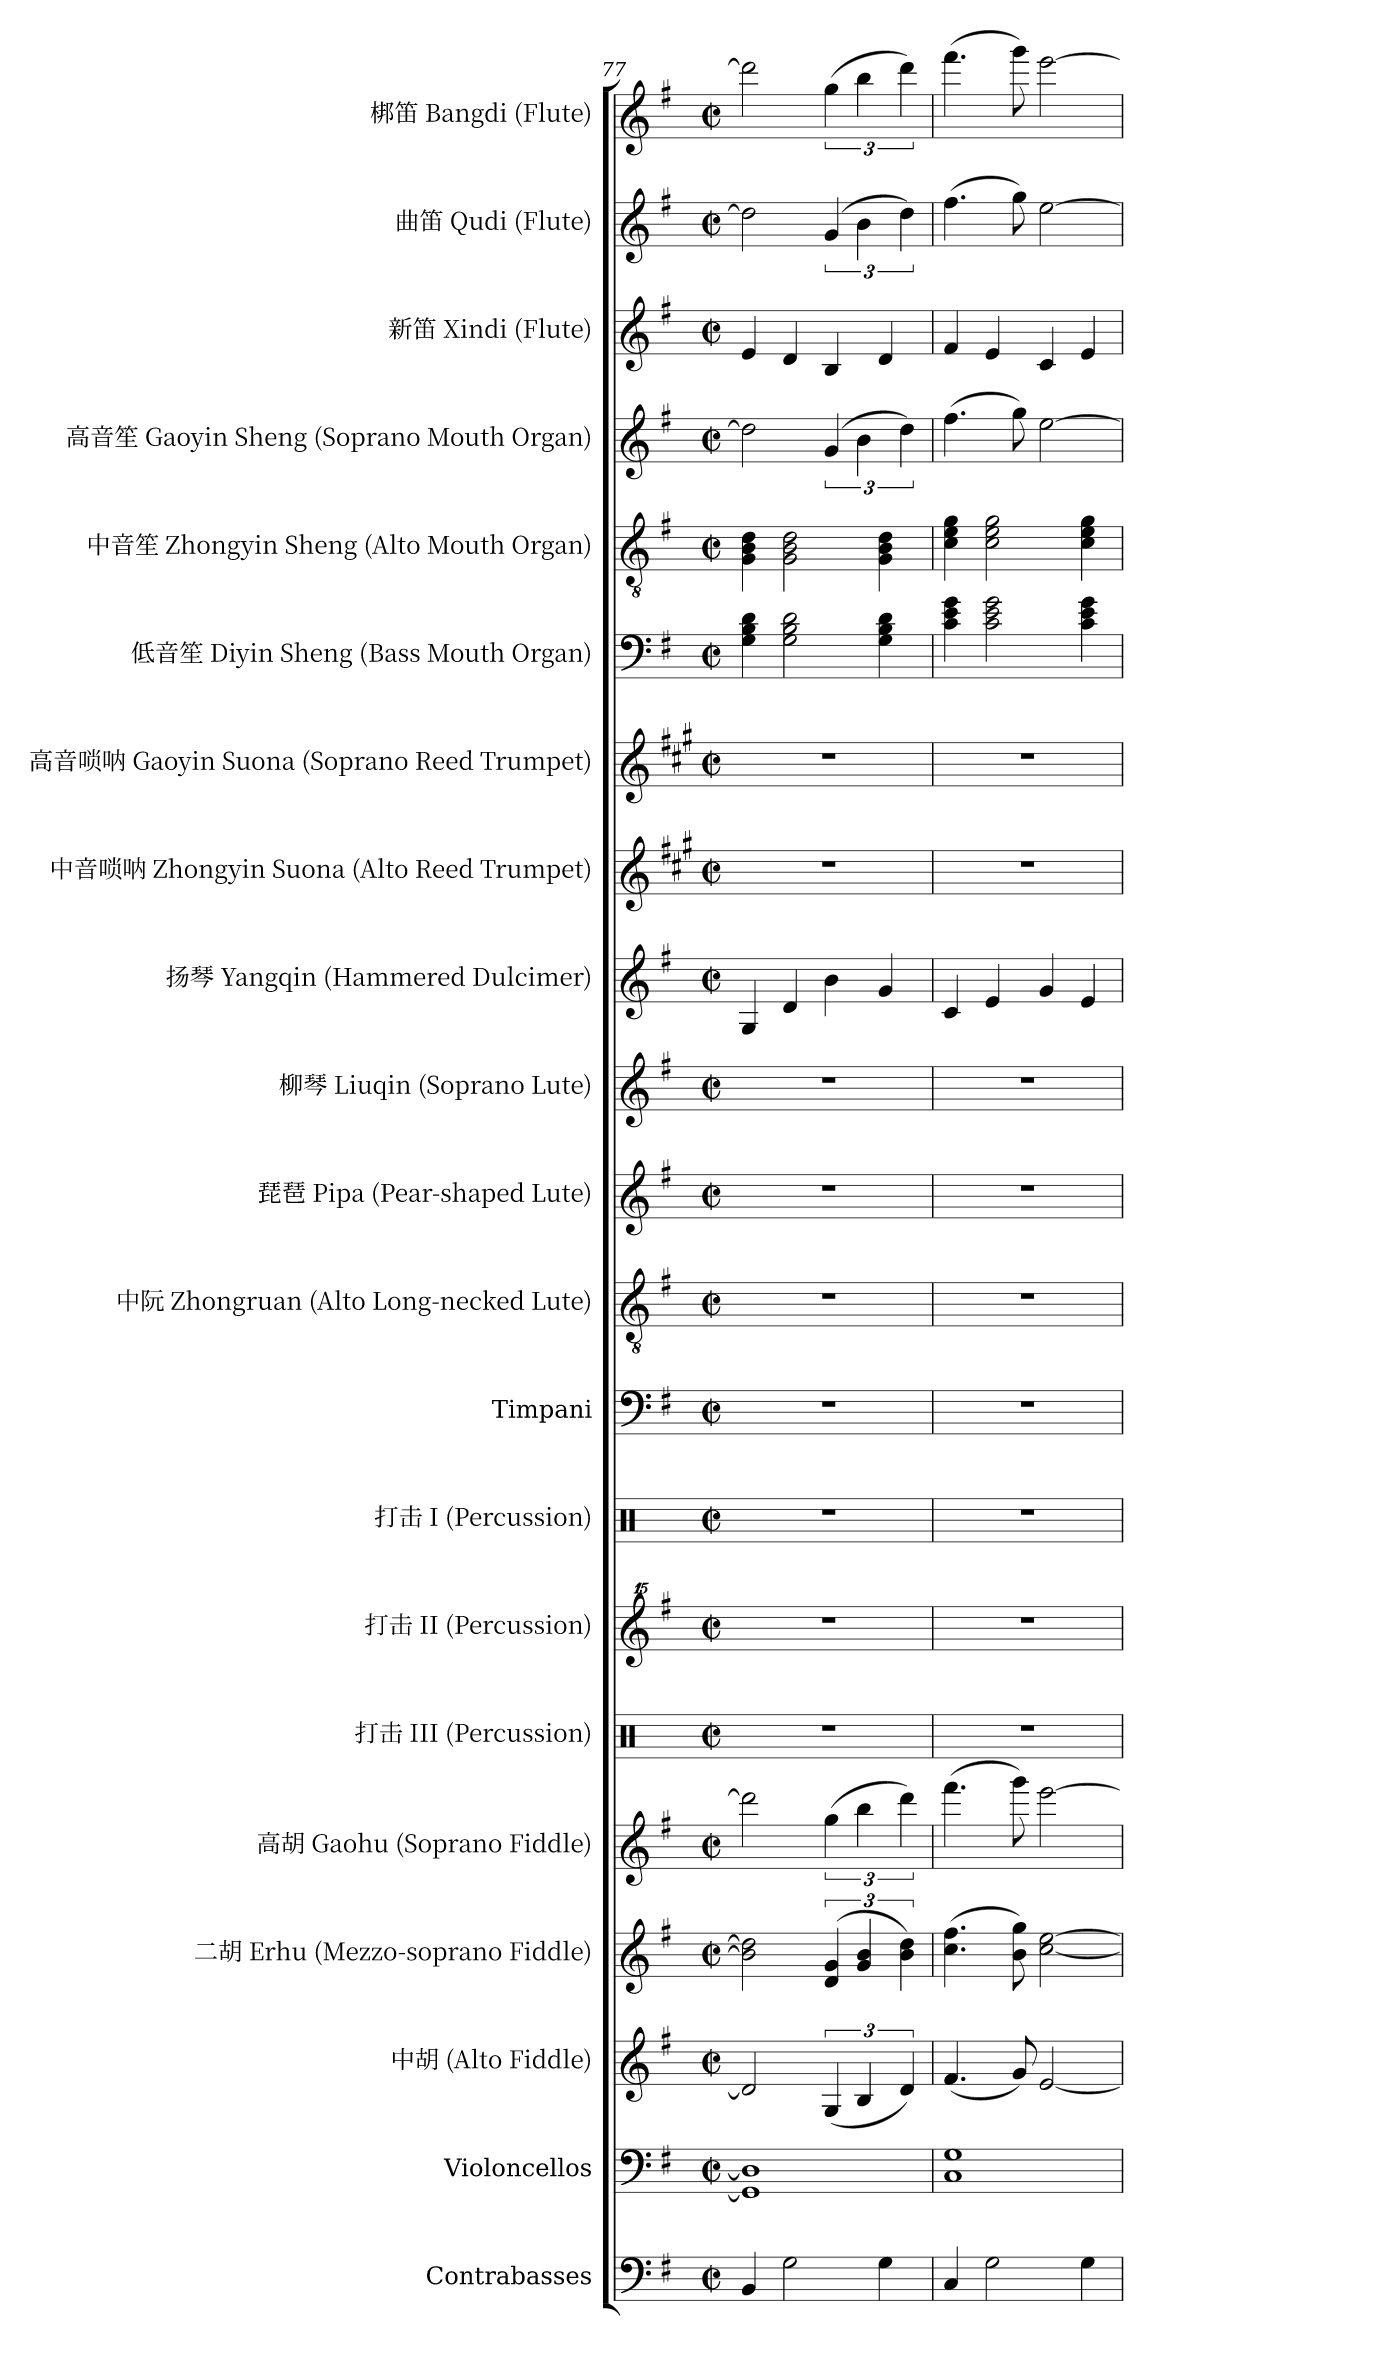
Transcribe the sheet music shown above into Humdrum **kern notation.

**kern	**kern	**kern	**kern	**kern	**kern	**kern	**kern	**kern	**kern	**kern	**kern	**kern	**kern	**kern	**kern	**kern	**kern	**kern	**kern	**kern
*part21	*part20	*part19	*part18	*part17	*part16	*part15	*part14	*part13	*part12	*part11	*part10	*part9	*part8	*part7	*part6	*part5	*part4	*part3	*part2	*part1
*staff21	*staff20	*staff19	*staff18	*staff17	*staff16	*staff15	*staff14	*staff13	*staff12	*staff11	*staff10	*staff9	*staff8	*staff7	*staff6	*staff5	*staff4	*staff3	*staff2	*staff1
*I"Contrabasses	*I"Violoncellos	*I"中胡 (Alto Fiddle)	*I"二胡 Erhu (Mezzo-soprano Fiddle)	*I"高胡 Gaohu (Soprano Fiddle)	*I"打击 III (Percussion)	*I"打击 II (Percussion)	*I"打击 I (Percussion)	*I"Timpani	*I"中阮 Zhongruan (Alto Long-necked Lute)	*I"琵琶 Pipa (Pear-shaped Lute)	*I"柳琴 Liuqin (Soprano Lute)	*I"扬琴 Yangqin  (Hammered Dulcimer)	*I"中音唢呐 Zhongyin Suona (Alto Reed Trumpet)	*I"高音唢呐 Gaoyin Suona (Soprano Reed Trumpet)	*I"低音笙 Diyin Sheng (Bass Mouth Organ)	*I"中音笙 Zhongyin Sheng (Alto Mouth Organ)	*I"高音笙 Gaoyin Sheng (Soprano Mouth Organ)	*I"新笛 Xindi (Flute)	*I"曲笛 Qudi (Flute)	*I"梆笛 Bangdi (Flute)
*I'Cbs.	*I'Vcs.	*	*	*	*I'打击 III	*I'打击 II	*I'打击 I	*I'Timp.	*	*	*	*	*	*	*	*	*	*	*	*
*clefF4	*clefF4	*clefG2	*clefG2	*clefG2	*clefX	*clefG^^2	*clefX	*clefF4	*clefGv2	*clefG2	*clefG2	*clefG2	*clefG2	*clefG2	*clefF4	*clefGv2	*clefG2	*clefG2	*clefG2	*clefG2
*	*	*	*	*	*	*	*	*	*	*ITrd7c12	*	*	*ITrd1c2	*ITrd1c2	*	*	*	*	*	*
*k[f#]	*k[f#]	*k[f#]	*k[f#]	*k[f#]	*k[]	*k[f#]	*k[]	*k[f#]	*k[f#]	*k[f#]	*k[f#]	*k[f#]	*k[f#]	*k[f#]	*k[f#]	*k[f#]	*k[f#]	*k[f#]	*k[f#]	*k[f#]
*M2/2	*M2/2	*M2/2	*M2/2	*M2/2	*M2/2	*M2/2	*M2/2	*M2/2	*M2/2	*M2/2	*M2/2	*M2/2	*M2/2	*M2/2	*M2/2	*M2/2	*M2/2	*M2/2	*M2/2	*M2/2
*met(c|)	*met(c|)	*met(c|)	*met(c|)	*met(c|)	*met(c|)	*met(c|)	*met(c|)	*met(c|)	*met(c|)	*met(c|)	*met(c|)	*met(c|)	*met(c|)	*met(c|)	*met(c|)	*met(c|)	*met(c|)	*met(c|)	*met(c|)	*met(c|)
=77	=77	=77	=77	=77	=77	=77	=77	=77	=77	=77	=77	=77	=77	=77	=77	=77	=77	=77	=77	=77
4BB/	1GG] 1D]	2d/]	2b\] 2dd\]	2ddd\]	1r	1r	1r	1r	1r	1r	1r	4G/	1r	1r	4G\ 4B\ 4d\	4G\ 4B\ 4d\	2dd\]	4e/	2dd\]	2ddd\]
2G\	.	.	.	.	.	.	.	.	.	.	.	4d/	.	.	2G\ 2B\ 2d\	2G\ 2B\ 2d\	.	4d/	.	.
.	.	(6G/	(6d/ 6g/	(6gg\	.	.	.	.	.	.	.	4b\	.	.	.	.	(6g/	4B/	(6g/	(6gg\
.	.	6B/	6g/ 6b/	6bb\	.	.	.	.	.	.	.	.	.	.	.	.	6b\	.	6b\	6bb\
4G\	.	.	.	.	.	.	.	.	.	.	.	4g/	.	.	4G\ 4B\ 4d\	4G\ 4B\ 4d\	.	4d/	.	.
.	.	6d/)	6b\ 6dd\)	6ddd\)	.	.	.	.	.	.	.	.	.	.	.	.	6dd\)	.	6dd\)	6ddd\)
=78	=78	=78	=78	=78	=78	=78	=78	=78	=78	=78	=78	=78	=78	=78	=78	=78	=78	=78	=78	=78
4C/	1C 1G	(4.f#/	(4.cc\ 4.ff#\	(4.fff#\	1r	1r	1r	1r	1r	1r	1r	4c/	1r	1r	4c\ 4e\ 4g\	4c\ 4e\ 4g\	(4.ff#\	4f#/	(4.ff#\	(4.fff#\
2G\	.	.	.	.	.	.	.	.	.	.	.	4e/	.	.	2c\ 2e\ 2g\	2c\ 2e\ 2g\	.	4e/	.	.
.	.	8g/)	8b\ 8gg\)	8ggg\)	.	.	.	.	.	.	.	.	.	.	.	.	8gg\)	.	8gg\)	8ggg\)
.	.	[2e/	[2cc\ [2ee\	[2eee\	.	.	.	.	.	.	.	4g/	.	.	.	.	[2ee\	4c/	[2ee\	[2eee\
4G\	.	.	.	.	.	.	.	.	.	.	.	4e/	.	.	4c\ 4e\ 4g\	4c\ 4e\ 4g\	.	4e/	.	.
=	=	=	=	=	=	=	=	=	=	=	=	=	=	=	=	=	=	=	=	=
*-	*-	*-	*-	*-	*-	*-	*-	*-	*-	*-	*-	*-	*-	*-	*-	*-	*-	*-	*-	*-
